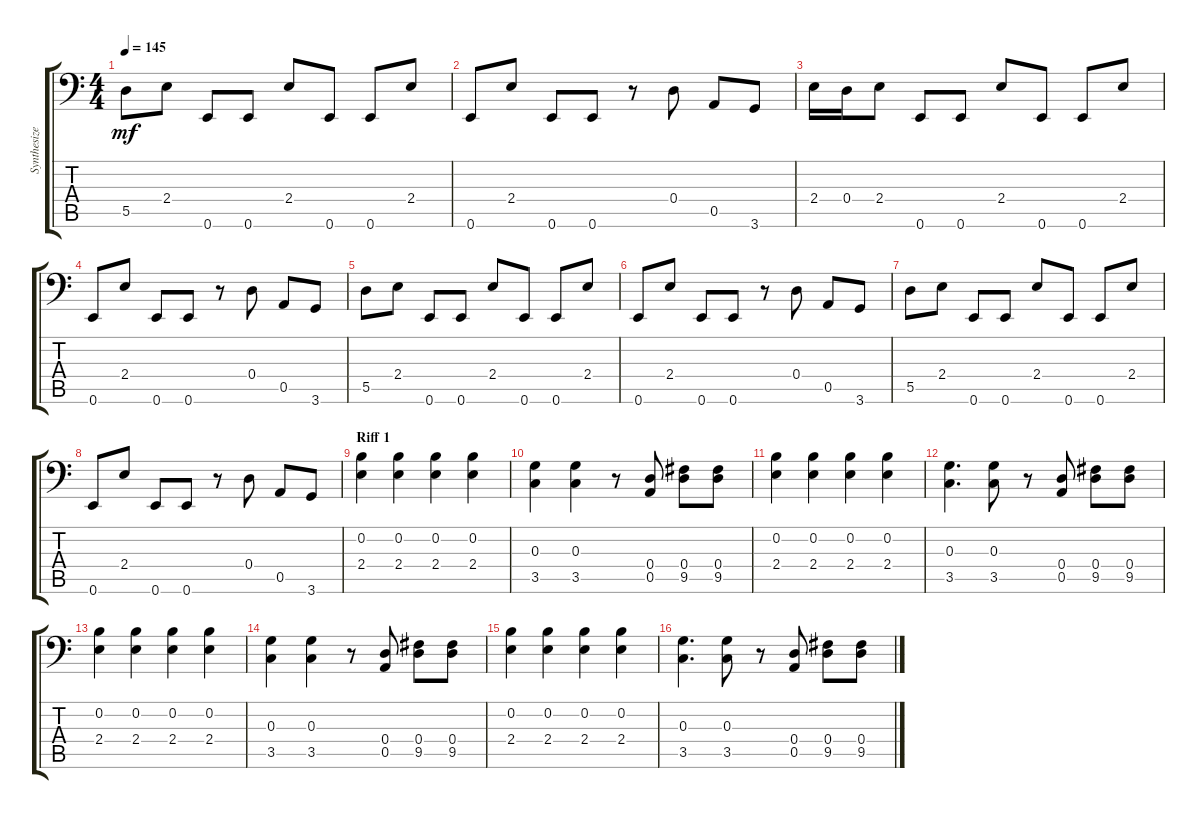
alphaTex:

\track ("Synthesizer" "Synthesize") {instrument pad3polysynth}
\staff {score tabs}
\tuning (E4 B3 G3 D3 A2 E2) {hide}
\ts (4 4)
\tempo 145
\clef f4
\ks c
5.5.8{dy mf} 2.4.8 0.6.8 0.6.8 2.4.8 0.6.8 0.6.8 2.4.8 |
0.6.8 2.4.8 0.6.8 0.6.8 r.8 0.4.8 0.5.8 3.6.8 |
2.4.16 0.4.16 2.4.8 0.6.8 0.6.8 2.4.8 0.6.8 0.6.8 2.4.8 |
0.6.8 2.4.8 0.6.8 0.6.8 r.8 0.4.8 0.5.8 3.6.8 |
5.5.8 2.4.8 0.6.8 0.6.8 2.4.8 0.6.8 0.6.8 2.4.8 |
0.6.8 2.4.8 0.6.8 0.6.8 r.8 0.4.8 0.5.8 3.6.8 |
5.5.8 2.4.8 0.6.8 0.6.8 2.4.8 0.6.8 0.6.8 2.4.8 |
0.6.8 2.4.8 0.6.8 0.6.8 r.8 0.4.8 0.5.8 3.6.8 |
\section ("" "Riff 1")
(0.2 2.4).4 (0.2 2.4).4 (0.2 2.4).4 (0.2 2.4).4 |
(0.3 3.5).4 (0.3 3.5).4 r.8 (0.4 0.5).8 (0.4 9.5).8 (0.4 9.5).8 |
(0.2 2.4).4 (0.2 2.4).4 (0.2 2.4).4 (0.2 2.4).4 |
(0.3 3.5).4{d} (0.3 3.5).8 r.8 (0.4 0.5).8 (0.4 9.5).8 (0.4 9.5).8 |
(0.2 2.4).4 (0.2 2.4).4 (0.2 2.4).4 (0.2 2.4).4 |
(0.3 3.5).4 (0.3 3.5).4 r.8 (0.4 0.5).8 (0.4 9.5).8 (0.4 9.5).8 |
(0.2 2.4).4 (0.2 2.4).4 (0.2 2.4).4 (0.2 2.4).4 |
(0.3 3.5).4{d} (0.3 3.5).8 r.8 (0.4 0.5).8 (0.4 9.5).8 (0.4 9.5).8
